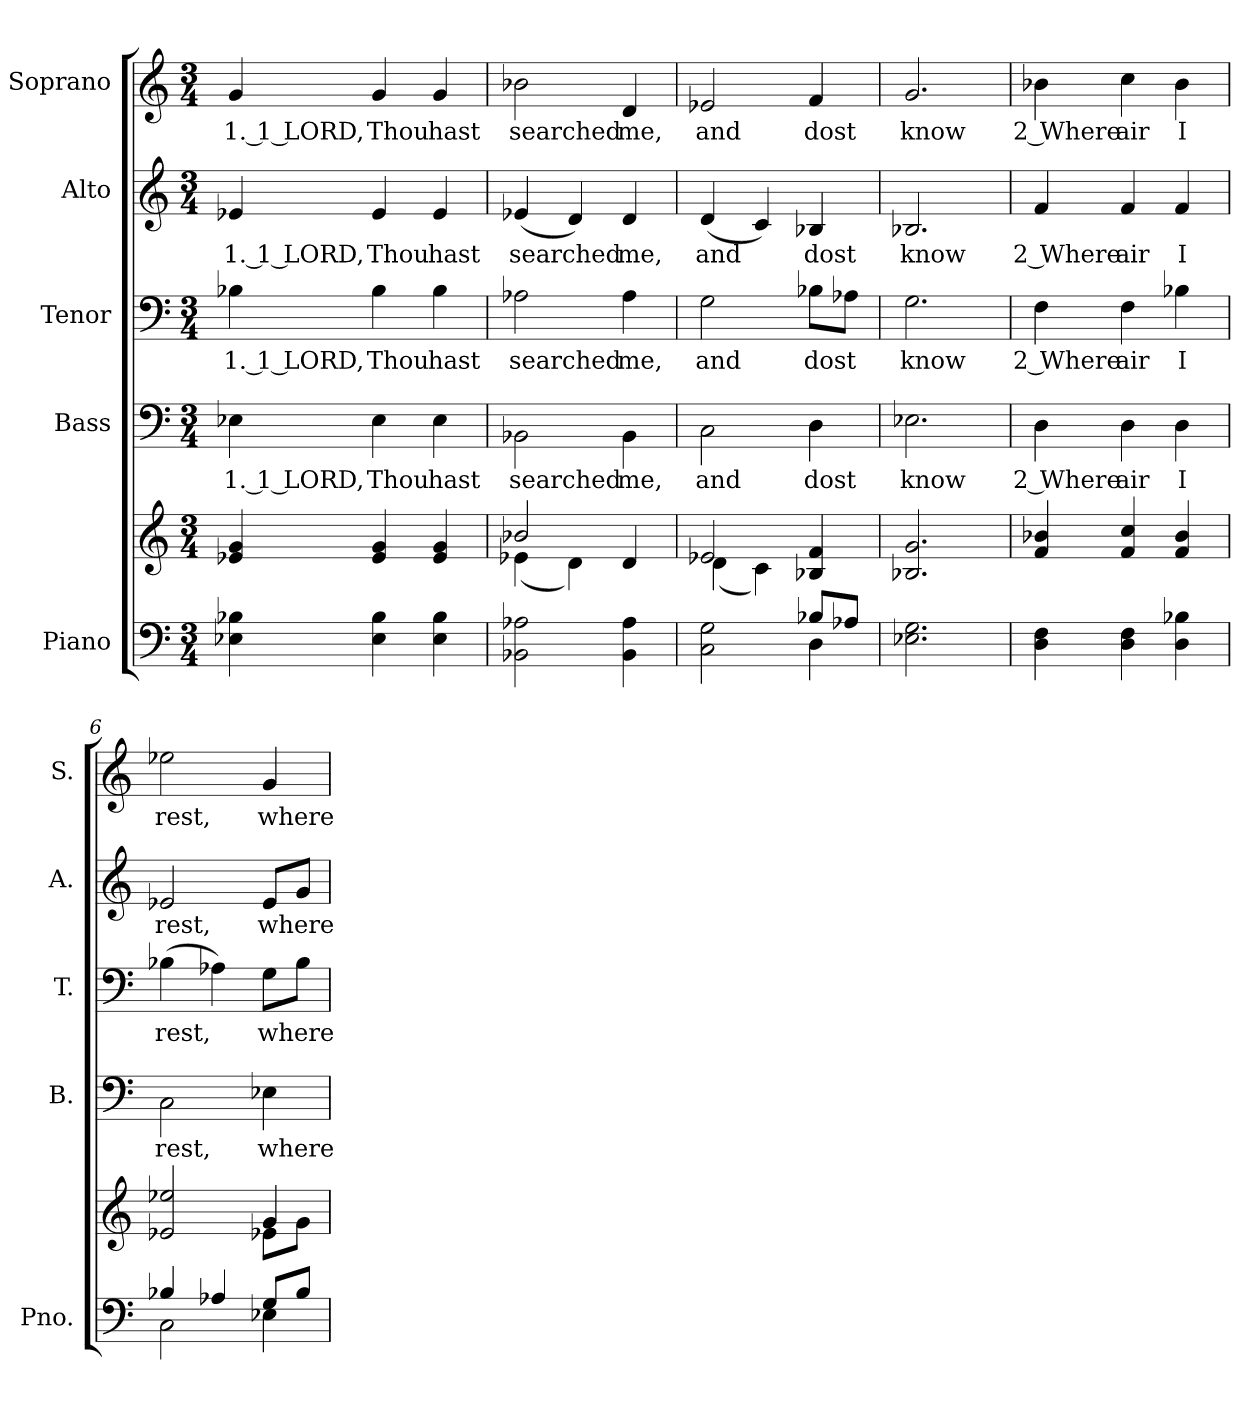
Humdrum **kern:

**kern	**kern	**kern	**text	**kern	**text	**kern	**text	**kern	**text
*part5	*part5	*part4	*part4	*part3	*part3	*part2	*part2	*part1	*part1
*staff6	*staff5	*staff4	*staff4	*staff3	*staff3	*staff2	*staff2	*staff1	*staff1
*I"Piano	*	*I"Bass	*	*I"Tenor	*	*I"Alto	*	*I"Soprano	*
*I'Pno.	*	*I'B.	*	*I'T.	*	*I'A.	*	*I'S.	*
!!LO:PB:g=z
*clefF4	*clefG2	*clefF4	*	*clefF4	*	*clefG2	*	*clefG2	*
*k[]	*k[]	*k[]	*	*k[]	*	*k[]	*	*k[]	*
*C:	*C:	*C:	*	*C:	*	*C:	*	*C:	*
*M3/4	*M3/4	*M3/4	*	*M3/4	*	*M3/4	*	*M3/4	*
*MM130	*MM130	*MM130	*	*MM130	*	*MM130	*	*MM130	*
=1	=1	=1	=1	=1	=1	=1	=1	=1	=1
!	!	!	!LO:LY:b:color=#000000	!	!	!	!	!	!
!	!	!	!	!	!LO:LY:b:color=#000000	!	!	!	!
!	!	!	!	!	!	!	!LO:LY:b:color=#000000	!	!
!	!	!	!	!	!	!	!	!	!LO:LY:b:color=#000000
4E-Xi\ 4B-Xi	4e-Xi/ 4gi	4E-Xi\	1. 1 LORD,	4B-Xi\	1. 1 LORD,	4e-Xi/	1. 1 LORD,	4gi/	1. 1 LORD,
!	!	!	!LO:LY:b:color=#000000	!	!	!	!	!	!
!	!	!	!	!	!LO:LY:b:color=#000000	!	!	!	!
!	!	!	!	!	!	!	!LO:LY:b:color=#000000	!	!
!	!	!	!	!	!	!	!	!	!LO:LY:b:color=#000000
4E-i\ 4B-i	4e-i/ 4gi	4E-i\	Thou	4B-i\	Thou	4e-i/	Thou	4gi/	Thou
!	!	!	!LO:LY:b:color=#000000	!	!	!	!	!	!
!	!	!	!	!	!LO:LY:b:color=#000000	!	!	!	!
!	!	!	!	!	!	!	!LO:LY:b:color=#000000	!	!
!	!	!	!	!	!	!	!	!	!LO:LY:b:color=#000000
4E-i\ 4B-i	4e-i/ 4gi	4E-i\	hast	4B-i\	hast	4e-i/	hast	4gi/	hast
=2	=2	=2	=2	=2	=2	=2	=2	=2	=2
*	*^	*	*	*	*	*	*	*	*
!	!	!	!	!LO:LY:b:color=#000000	!	!	!	!	!	!
!	!	!	!	!	!	!LO:LY:b:color=#000000	!	!	!	!
!	!	!	!	!	!	!	!	!LO:LY:b:color=#000000	!	!
!	!	!	!	!	!	!	!	!	!	!LO:LY:b:color=#000000
2BB-Xi\ 2A-Xi	2b-Xi/	(4e-Xi\	2BB-Xi\	searched	2A-Xi\	searched	(4e-Xi/	searched	2b-Xi\	searched
.	.	4di\)	.	.	.	.	4di/)	.	.	.
!	!	!	!	!LO:LY:b:color=#000000	!	!	!	!	!	!
!	!	!	!	!	!	!LO:LY:b:color=#000000	!	!	!	!
!	!	!	!	!	!	!	!	!LO:LY:b:color=#000000	!	!
!	!	!	!	!	!	!	!	!	!	!LO:LY:b:color=#000000
4BB-i\ 4A-i	4di/	4ryy	4BB-i\	me,	4A-i\	me,	4di/	me,	4di/	me,
!!LO:PB:g=z
=3	=3	=3	=3	=3	=3	=3	=3	=3	=3	=3
*^	*	*	*	*	*	*	*	*	*	*
!	!	!	!	!	!LO:LY:b:color=#000000	!	!	!	!	!	!
!	!	!	!	!	!	!	!LO:LY:b:color=#000000	!	!	!	!
!	!	!	!	!	!	!	!	!	!LO:LY:b:color=#000000	!	!
!	!	!	!	!	!	!	!	!	!	!	!LO:LY:b:color=#000000
2Ci\ 2Gi	2ryy	2e-Xi/	(4di\	2Ci\	and	2Gi\	and	(4di/	and	2e-Xi/	and
.	.	.	4ci\)	.	.	.	.	4ci/)	.	.	.
!	!	!	!	!	!LO:LY:b:color=#000000	!	!	!	!	!	!
!	!	!	!	!	!	!	!LO:LY:b:color=#000000	!	!	!	!
!	!	!	!	!	!	!	!	!	!LO:LY:b:color=#000000	!	!
!	!	!	!	!	!	!	!	!	!	!	!LO:LY:b:color=#000000
8B-Xi/L	4Di\	4B-Xi/ 4fi	4ryy	4Di\	dost	8B-Xi\L	dost	4B-Xi/	dost	4fi/	dost
8A-Xi/J	.	.	.	.	.	8A-Xi\J	.	.	.	.	.
*v	*v	*	*	*	*	*	*	*	*	*	*
*	*v	*v	*	*	*	*	*	*	*	*
=4	=4	=4	=4	=4	=4	=4	=4	=4	=4
!	!	!	!LO:LY:b:color=#000000	!	!	!	!	!	!
!	!	!	!	!	!LO:LY:b:color=#000000	!	!	!	!
!	!	!	!	!	!	!	!LO:LY:b:color=#000000	!	!
!	!	!	!	!	!	!	!	!	!LO:LY:b:color=#000000
2.E-Xi\ 2.Gi	2.B-Xi/ 2.gi	2.E-Xi\	know	2.Gi\	know	2.B-Xi/	know	2.gi/	know
!!LO:PB:g=z
=5	=5	=5	=5	=5	=5	=5	=5	=5	=5
!	!	!	!LO:LY:b:color=#000000	!	!	!	!	!	!
!	!	!	!	!	!LO:LY:b:color=#000000	!	!	!	!
!	!	!	!	!	!	!	!LO:LY:b:color=#000000	!	!
!	!	!	!	!	!	!	!	!	!LO:LY:b:color=#000000
4Di\ 4Fi	4fi/ 4b-Xi	4Di\	2 Where	4Fi\	2 Where	4fi/	2 Where	4b-Xi\	2 Where
!	!	!	!LO:LY:b:color=#000000	!	!	!	!	!	!
!	!	!	!	!	!LO:LY:b:color=#000000	!	!	!	!
!	!	!	!	!	!	!	!LO:LY:b:color=#000000	!	!
!	!	!	!	!	!	!	!	!	!LO:LY:b:color=#000000
4Di\ 4Fi	4fi/ 4cci	4Di\	air	4Fi\	air	4fi/	air	4cci\	air
!	!	!	!LO:LY:b:color=#000000	!	!	!	!	!	!
!	!	!	!	!	!LO:LY:b:color=#000000	!	!	!	!
!	!	!	!	!	!	!	!LO:LY:b:color=#000000	!	!
!	!	!	!	!	!	!	!	!	!LO:LY:b:color=#000000
4Di\ 4B-Xi	4fi/ 4b-i	4Di\	I	4B-Xi\	I	4fi/	I	4b-i\	I
=6	=6	=6	=6	=6	=6	=6	=6	=6	=6
*^	*^	*	*	*	*	*	*	*	*
!	!	!	!	!	!LO:LY:b:color=#000000	!	!	!	!	!	!
!	!	!	!	!	!	!	!LO:LY:b:color=#000000	!	!	!	!
!	!	!	!	!	!	!	!	!	!LO:LY:b:color=#000000	!	!
!	!	!	!	!	!	!	!	!	!	!	!LO:LY:b:color=#000000
4B-Xi/	2Ci\	2e-Xi/ 2ee-Xi	2ryy	2Ci\	rest,	(4B-Xi\	rest,	2e-Xi/	rest,	2ee-Xi\	rest,
4A-Xi/	.	.	.	.	.	4A-Xi\)	.	.	.	.	.
!	!	!	!	!	!LO:LY:b:color=#000000	!	!	!	!	!	!
!	!	!	!	!	!	!	!LO:LY:b:color=#000000	!	!	!	!
!	!	!	!	!	!	!	!	!	!LO:LY:b:color=#000000	!	!
!	!	!	!	!	!	!	!	!	!	!	!LO:LY:b:color=#000000
8Gi/L	4E-Xi\	4gi/	8e-Xi\L	4E-Xi\	where	8Gi\L	where	8e-i/L	where	4gi/	where
8B-i/J	.	.	8gi\J	.	.	8B-i\J	.	8gi/J	.	.	.
*v	*v	*	*	*	*	*	*	*	*	*	*
*	*v	*v	*	*	*	*	*	*	*	*
=	=	=	=	=	=	=	=	=	=
*-	*-	*-	*-	*-	*-	*-	*-	*-	*-
